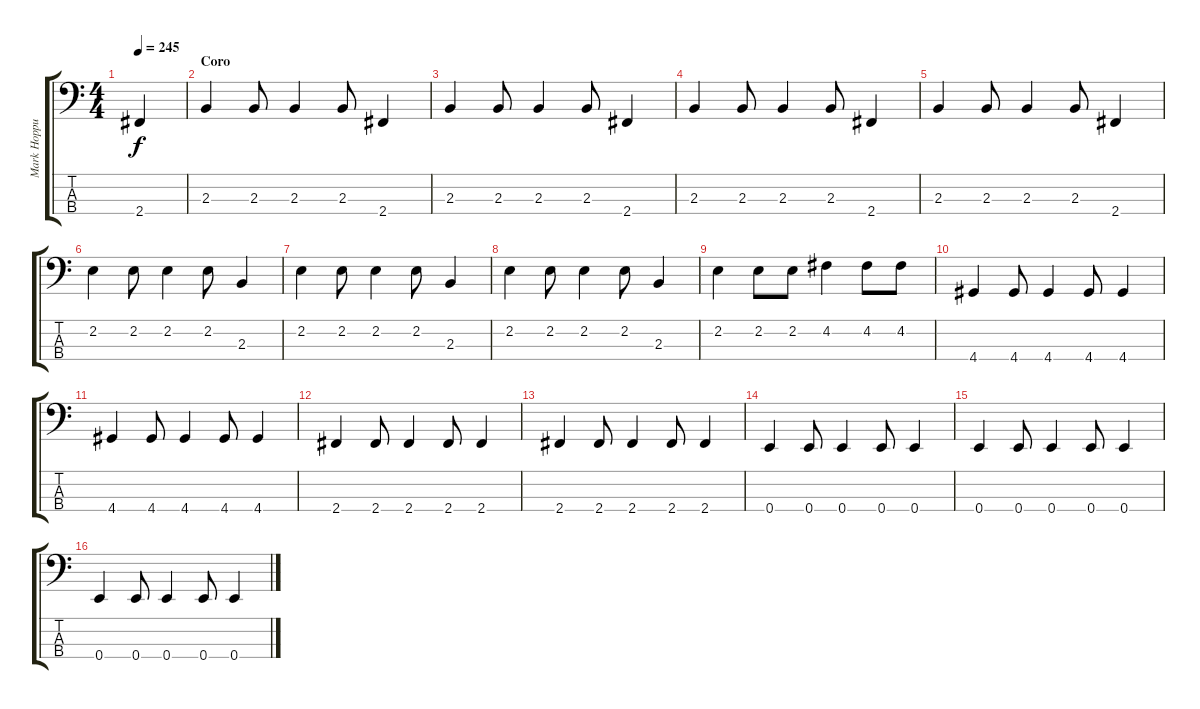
\track ("Mark Hoppus - Bajo" "Mark Hoppu") {instrument electricbasspick}
\staff {score tabs}
\tuning (G2 D2 A1 E1) {hide}
\ts (4 4)
\tempo 245
\clef f4
\ks c
2.4.4{dy f} |
\section ("" "Coro")
2.3.4 2.3.8 2.3.4 2.3.8 2.4.4 |
2.3.4 2.3.8 2.3.4 2.3.8 2.4.4 |
2.3.4 2.3.8 2.3.4 2.3.8 2.4.4 |
2.3.4 2.3.8 2.3.4 2.3.8 2.4.4 |
2.2.4 2.2.8 2.2.4 2.2.8 2.3.4 |
2.2.4 2.2.8 2.2.4 2.2.8 2.3.4 |
2.2.4 2.2.8 2.2.4 2.2.8 2.3.4 |
2.2.4 2.2.8 2.2.8 4.2.4 4.2.8 4.2.8 |
4.4.4 4.4.8 4.4.4 4.4.8 4.4.4 |
4.4.4 4.4.8 4.4.4 4.4.8 4.4.4 |
2.4.4 2.4.8 2.4.4 2.4.8 2.4.4 |
2.4.4 2.4.8 2.4.4 2.4.8 2.4.4 |
0.4.4 0.4.8 0.4.4 0.4.8 0.4.4 |
0.4.4 0.4.8 0.4.4 0.4.8 0.4.4 |
0.4.4 0.4.8 0.4.4 0.4.8 0.4.4
